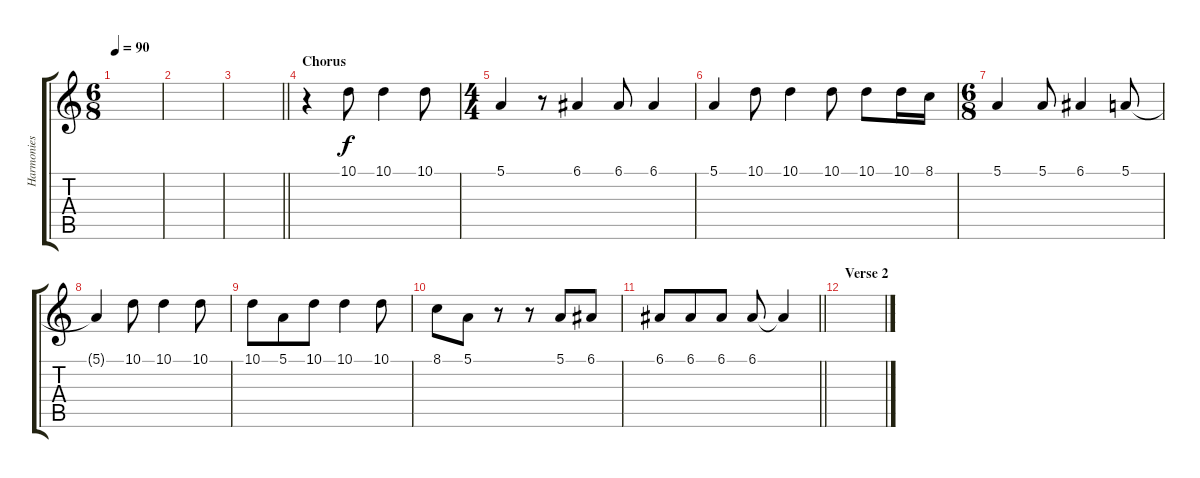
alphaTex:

\track ("Harmonies" "Harmonies") {solo instrument brightacousticpiano}
\staff {score tabs}
\tuning (E4 B3 G3 D3 A2 E2) {hide}
\ts (6 8)
\tempo 90
\clef g2
\ks c
|
|
\barLineRight lightlight
|
\section ("" "Chorus")
r.4 10.1.8 10.1.4 10.1.8 |
\ts (4 4)
5.1.4 r.8 6.1.4 6.1.8 6.1.4 |
5.1.4 10.1.8 10.1.4 10.1.8 10.1.8 10.1.16 8.1.16 |
\ts (6 8)
5.1.4 5.1.8 6.1.4 5.1.8 |
5.1{t}.4 10.1.8 10.1.4 10.1.8 |
10.1.8 5.1.8 10.1.8 10.1.4 10.1.8 |
8.1.8 5.1.8 r.8 r.8 5.1.8 6.1.8 |
\barLineRight lightlight
6.1.8 6.1.8 6.1.8 6.1.8 6.1{t}.4 |
\section ("" "Verse 2")
